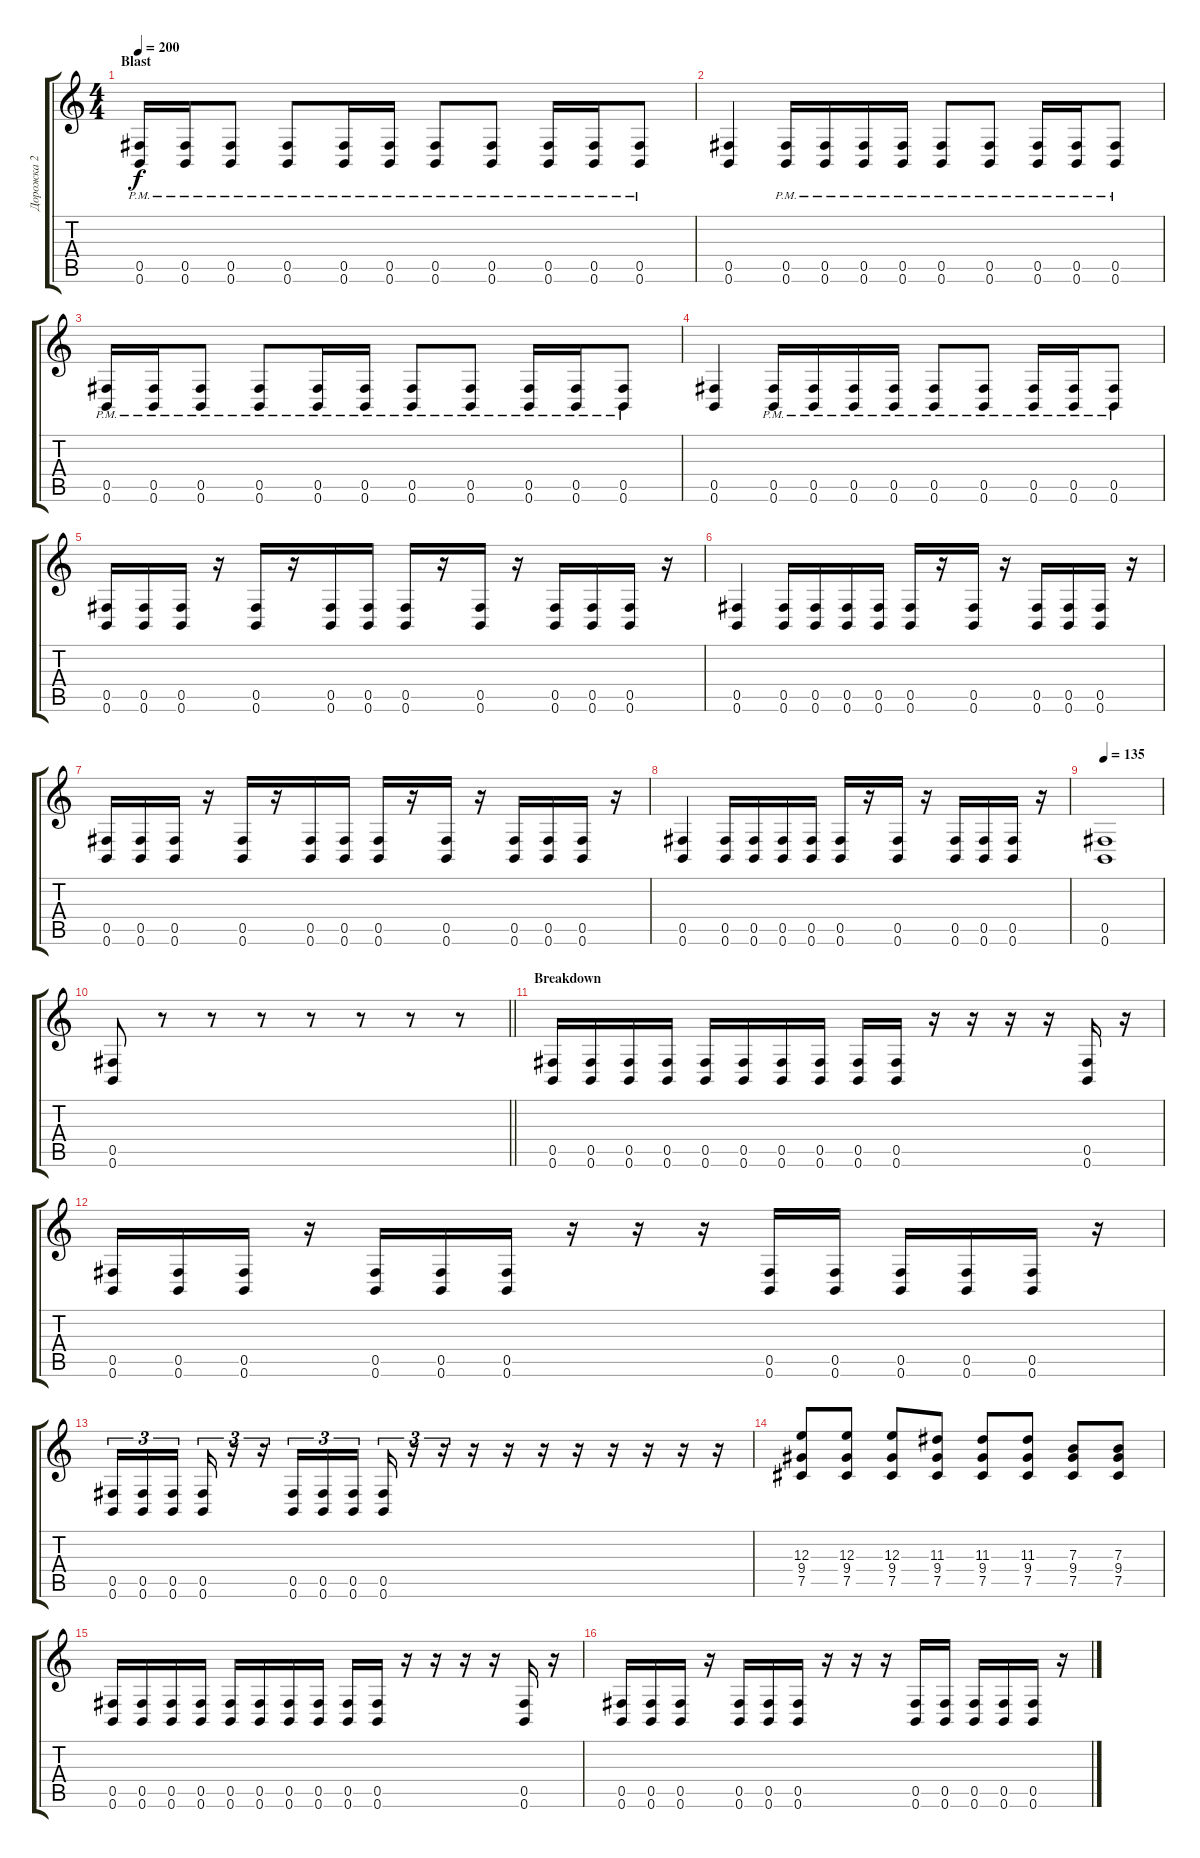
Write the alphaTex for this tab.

\track ("Дорожка 2" "Дорожка 2") {instrument distortionguitar}
\staff {score tabs}
\tuning (Db4 Ab3 E3 B2 Gb2 B1) {hide}
\ts (4 4)
\section ("" "Blast")
\tempo 200
\clef g2
\ks c
(0.5{pm} 0.6{pm}).16{dy f} (0.5{pm} 0.6{pm}).16 (0.5{pm} 0.6{pm}).8 (0.5{pm} 0.6{pm}).8 (0.5{pm} 0.6{pm}).16 (0.5{pm} 0.6{pm}).16 (0.5{pm} 0.6{pm}).8 (0.5{pm} 0.6{pm}).8 (0.5{pm} 0.6{pm}).16 (0.5{pm} 0.6{pm}).16 (0.5{pm} 0.6{pm}).8 |
(0.5 0.6).4 (0.5{pm} 0.6{pm}).16 (0.5{pm} 0.6{pm}).16 (0.5{pm} 0.6{pm}).16 (0.5{pm} 0.6{pm}).16 (0.5{pm} 0.6{pm}).8 (0.5{pm} 0.6{pm}).8 (0.5{pm} 0.6{pm}).16 (0.5{pm} 0.6{pm}).16 (0.5{pm} 0.6{pm}).8 |
(0.5{pm} 0.6{pm}).16 (0.5{pm} 0.6{pm}).16 (0.5{pm} 0.6{pm}).8 (0.5{pm} 0.6{pm}).8 (0.5{pm} 0.6{pm}).16 (0.5{pm} 0.6{pm}).16 (0.5{pm} 0.6{pm}).8 (0.5{pm} 0.6{pm}).8 (0.5{pm} 0.6{pm}).16 (0.5{pm} 0.6{pm}).16 (0.5{pm} 0.6{pm}).8 |
(0.5 0.6).4 (0.5{pm} 0.6{pm}).16 (0.5{pm} 0.6{pm}).16 (0.5{pm} 0.6{pm}).16 (0.5{pm} 0.6{pm}).16 (0.5{pm} 0.6{pm}).8 (0.5{pm} 0.6{pm}).8 (0.5{pm} 0.6{pm}).16 (0.5{pm} 0.6{pm}).16 (0.5{pm} 0.6{pm}).8 |
(0.5 0.6).16 (0.5 0.6).16 (0.5 0.6).16 r.16 (0.5 0.6).16 r.16 (0.5 0.6).16 (0.5 0.6).16 (0.5 0.6).16 r.16 (0.5 0.6).16 r.16 (0.5 0.6).16 (0.5 0.6).16 (0.5 0.6).16 r.16 |
(0.5 0.6).4 (0.5 0.6).16 (0.5 0.6).16 (0.5 0.6).16 (0.5 0.6).16 (0.5 0.6).16 r.16 (0.5 0.6).16 r.16 (0.5 0.6).16 (0.5 0.6).16 (0.5 0.6).16 r.16 |
(0.5 0.6).16 (0.5 0.6).16 (0.5 0.6).16 r.16 (0.5 0.6).16 r.16 (0.5 0.6).16 (0.5 0.6).16 (0.5 0.6).16 r.16 (0.5 0.6).16 r.16 (0.5 0.6).16 (0.5 0.6).16 (0.5 0.6).16 r.16 |
(0.5 0.6).4 (0.5 0.6).16 (0.5 0.6).16 (0.5 0.6).16 (0.5 0.6).16 (0.5 0.6).16 r.16 (0.5 0.6).16 r.16 (0.5 0.6).16 (0.5 0.6).16 (0.5 0.6).16 r.16 |
\tempo 135
(0.5 0.6).1 |
\barLineRight lightlight
(0.5 0.6).8 r.8 r.8 r.8 r.8 r.8 r.8 r.8 |
\section ("" "Breakdown")
(0.5 0.6).16 (0.5 0.6).16 (0.5 0.6).16 (0.5 0.6).16 (0.5 0.6).16 (0.5 0.6).16 (0.5 0.6).16 (0.5 0.6).16 (0.5 0.6).16 (0.5 0.6).16 r.16 r.16 r.16 r.16 (0.5 0.6).16 r.16 |
(0.5 0.6).16 (0.5 0.6).16 (0.5 0.6).16 r.16 (0.5 0.6).16 (0.5 0.6).16 (0.5 0.6).16 r.16 r.16 r.16 (0.5 0.6).16 (0.5 0.6).16 (0.5 0.6).16 (0.5 0.6).16 (0.5 0.6).16 r.16 |
(0.5 0.6).16{tu (3 2)} (0.5 0.6).16{tu (3 2)} (0.5 0.6).16{tu (3 2) beam splitsecondary} (0.5 0.6).16{tu (3 2)} r.16{tu (3 2)} r.16{tu (3 2)} (0.5 0.6).16{tu (3 2)} (0.5 0.6).16{tu (3 2)} (0.5 0.6).16{tu (3 2) beam splitsecondary} (0.5 0.6).16{tu (3 2)} r.16{tu (3 2)} r.16{tu (3 2)} r.16 r.16 r.16 r.16 r.16 r.16 r.16 r.16 |
(12.3 9.4 7.5).8 (12.3 9.4 7.5).8 (12.3 9.4 7.5).8 (11.3 9.4 7.5).8 (11.3 9.4 7.5).8 (11.3 9.4 7.5).8 (7.3 9.4 7.5).8 (7.3 9.4 7.5).8 |
(0.5 0.6).16 (0.5 0.6).16 (0.5 0.6).16 (0.5 0.6).16 (0.5 0.6).16 (0.5 0.6).16 (0.5 0.6).16 (0.5 0.6).16 (0.5 0.6).16 (0.5 0.6).16 r.16 r.16 r.16 r.16 (0.5 0.6).16 r.16 |
(0.5 0.6).16 (0.5 0.6).16 (0.5 0.6).16 r.16 (0.5 0.6).16 (0.5 0.6).16 (0.5 0.6).16 r.16 r.16 r.16 (0.5 0.6).16 (0.5 0.6).16 (0.5 0.6).16 (0.5 0.6).16 (0.5 0.6).16 r.16
